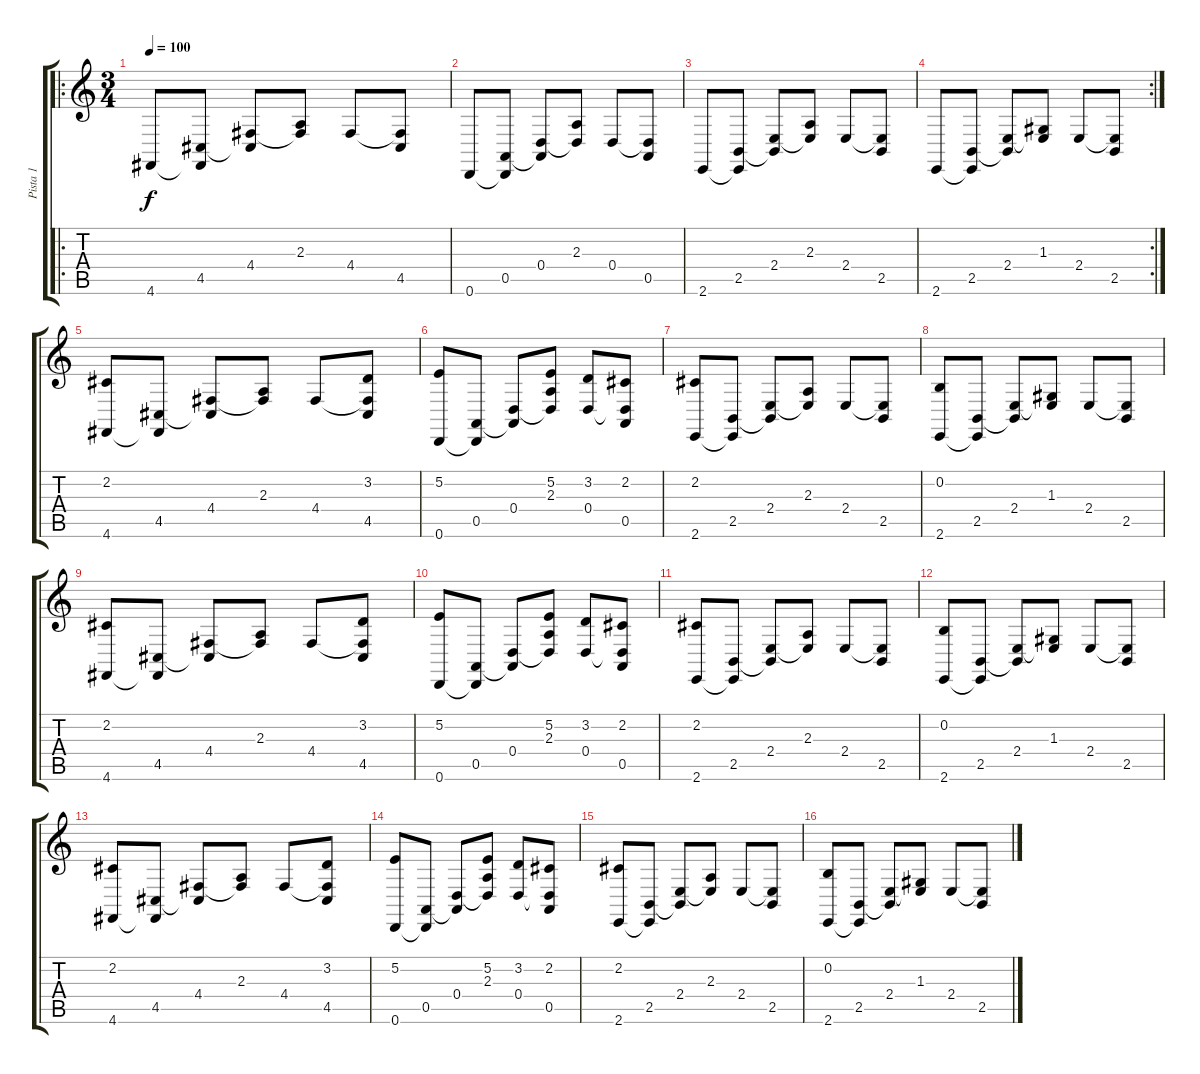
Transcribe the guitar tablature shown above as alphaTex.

\track ("Pista 1" "Pista 1") {instrument acousticgrandpiano}
\staff {score tabs}
\tuning (E4 B3 G3 D3 A2 D2) {hide}
\ro
\ts (3 4)
\tempo 100
\clef g2
\ks c
4.6.8{dy f instrument acousticgrandpiano} (4.5 4.6{t}).8 (4.4 4.5{t}).8 (2.3 4.4{t}).8 4.4.8 (4.4{t} 4.5).8 |
0.6.8 (0.5 0.6{t}).8 (0.4 0.5{t}).8 (2.3 0.4{t}).8 0.4.8 (0.4{t} 0.5).8 |
2.6.8 (2.5 2.6{t}).8 (2.4 2.5{t}).8 (2.3 2.4{t}).8 2.4.8 (2.4{t} 2.5).8 |
\rc 2
2.6.8 (2.5 2.6{t}).8 (2.4 2.5{t}).8 (1.3 2.4{t}).8 2.4.8 (2.4{t} 2.5).8 |
(2.2 4.6).8 (4.5 4.6{t}).8 (4.4 4.5{t}).8 (2.3 4.4{t}).8 4.4.8 (3.2 4.4{t} 4.5).8 |
(5.2 0.6).8 (0.5 0.6{t}).8 (0.4 0.5{t}).8 (5.2 2.3 0.4{t}).8 (3.2 0.4).8 (2.2 0.4{t} 0.5).8 |
(2.2 2.6).8 (2.5 2.6{t}).8 (2.4 2.5{t}).8 (2.3 2.4{t}).8 2.4.8 (2.4{t} 2.5).8 |
(0.2 2.6).8 (2.5 2.6{t}).8 (2.4 2.5{t}).8 (1.3 2.4{t}).8 2.4.8 (2.4{t} 2.5).8 |
(2.2 4.6).8 (4.5 4.6{t}).8 (4.4 4.5{t}).8 (2.3 4.4{t}).8 4.4.8 (3.2 4.4{t} 4.5).8 |
(5.2 0.6).8 (0.5 0.6{t}).8 (0.4 0.5{t}).8 (5.2 2.3 0.4{t}).8 (3.2 0.4).8 (2.2 0.4{t} 0.5).8 |
(2.2 2.6).8 (2.5 2.6{t}).8 (2.4 2.5{t}).8 (2.3 2.4{t}).8 2.4.8 (2.4{t} 2.5).8 |
(0.2 2.6).8 (2.5 2.6{t}).8 (2.4 2.5{t}).8 (1.3 2.4{t}).8 2.4.8 (2.4{t} 2.5).8 |
(2.2 4.6).8 (4.5 4.6{t}).8 (4.4 4.5{t}).8 (2.3 4.4{t}).8 4.4.8 (3.2 4.4{t} 4.5).8 |
(5.2 0.6).8 (0.5 0.6{t}).8 (0.4 0.5{t}).8 (5.2 2.3 0.4{t}).8 (3.2 0.4).8 (2.2 0.4{t} 0.5).8 |
(2.2 2.6).8 (2.5 2.6{t}).8 (2.4 2.5{t}).8 (2.3 2.4{t}).8 2.4.8 (2.4{t} 2.5).8 |
(0.2 2.6).8 (2.5 2.6{t}).8 (2.4 2.5{t}).8 (1.3 2.4{t}).8 2.4.8 (2.4{t} 2.5).8
